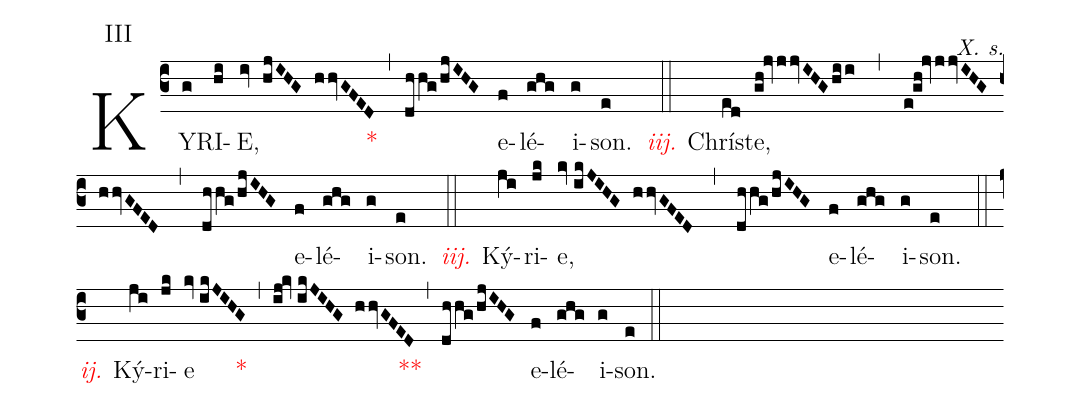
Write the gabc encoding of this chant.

annotation:III;
commentary:X. s.;
office-part:Kyriale;
%%
KY(g)RI(hi)E,(iv hjIHG hhvGFED) <v>\red{*}</v>(,) (dhhg/hjIHG) e(f)lé(ghg)i(g)son.(e) (::) <v>\redit{iij.}</v>
Chrí(ed)ste,(gh!jvjjvIHG/hii,e!gh!jvjjvIHG hhvGFED,dhhg/hjIHG) e(f)lé(ghg)i(g)son.(e) (::) <v>\redit{iij.}</v>
Ký(ji)ri(jk)e,(kv//ikJIHG hhvGFED,dhhg/hjIHG) e(f)lé(ghg)i(g)son.(e) (::) <v>\redit{ij.}</v>
Ký(ji)ri(jk)e(kv//ikJIHG) <v>\red{*}</v>(,) (ij!kv//ikJIHG hhvGFED) <v>\red{*}</v><v>\red{*}</v>(,) (dhhg/hjIHG) e(f)lé(ghg)i(g)son.(e) (::)
